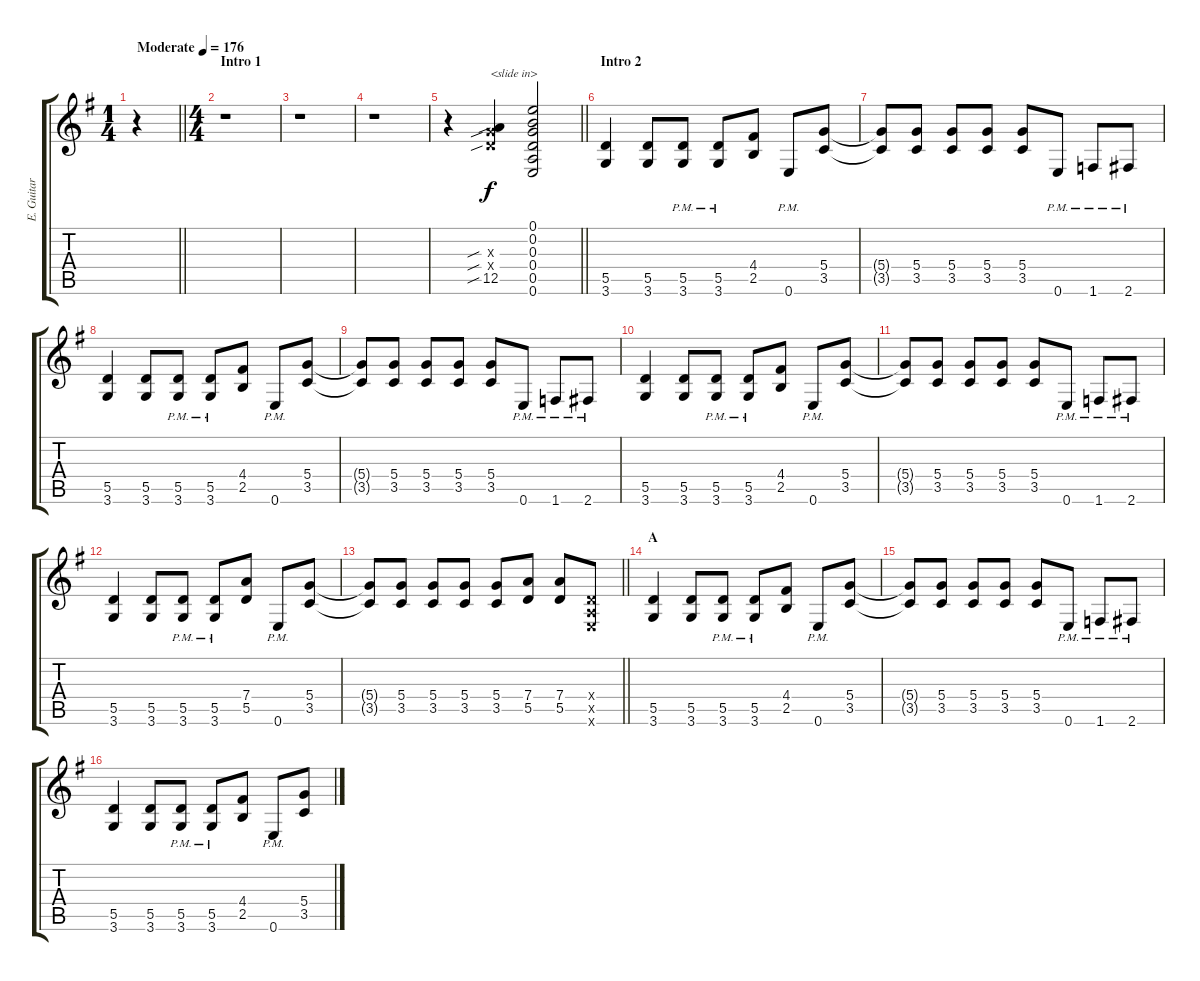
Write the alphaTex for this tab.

\track ("E. Guitar I" "E. Guitar ") {instrument overdrivenguitar}
\staff {score tabs}
\tuning (E4 B3 G3 D3 A2 E2) {hide}
\ts (1 4)
\tempo (176 "Moderate")
\clef g2
\barLineRight lightlight
\ks g
r.4{dy f instrument overdrivenguitar} |
\ts (4 4)
\section ("" "Intro 1")
r.1 |
r.1 |
r.1 |
\barLineRight lightlight
r.4 (0.3{sib x} 0.4{sib x} 12.5{sib}).4{txt "<slide in>"} (0.1 0.2 0.3 0.4 0.5 0.6).2 |
\section ("" "Intro 2")
(5.5 3.6).4 (5.5 3.6).8 (5.5{pm} 3.6{pm}).8 (5.5{pm} 3.6{pm}).8 (4.4 2.5).8 0.6{pm}.8 (5.4 3.5).8 |
(5.4{t} 3.5{t}).8 (5.4 3.5).8 (5.4 3.5).8 (5.4 3.5).8 (5.4 3.5).8 0.6{pm}.8 1.6{pm}.8 2.6{pm}.8 |
(5.5 3.6).4 (5.5 3.6).8 (5.5{pm} 3.6{pm}).8 (5.5{pm} 3.6{pm}).8 (4.4 2.5).8 0.6{pm}.8 (5.4 3.5).8 |
(5.4{t} 3.5{t}).8 (5.4 3.5).8 (5.4 3.5).8 (5.4 3.5).8 (5.4 3.5).8 0.6{pm}.8 1.6{pm}.8 2.6{pm}.8 |
(5.5 3.6).4 (5.5 3.6).8 (5.5{pm} 3.6{pm}).8 (5.5{pm} 3.6{pm}).8 (4.4 2.5).8 0.6{pm}.8 (5.4 3.5).8 |
(5.4{t} 3.5{t}).8 (5.4 3.5).8 (5.4 3.5).8 (5.4 3.5).8 (5.4 3.5).8 0.6{pm}.8 1.6{pm}.8 2.6{pm}.8 |
(5.5 3.6).4 (5.5 3.6).8 (5.5{pm} 3.6{pm}).8 (5.5{pm} 3.6{pm}).8 (7.4 5.5).8 0.6{pm}.8 (5.4 3.5).8 |
\barLineRight lightlight
(5.4{t} 3.5{t}).8 (5.4 3.5).8 (5.4 3.5).8 (5.4 3.5).8 (5.4 3.5).8 (7.4 5.5).8 (7.4 5.5).8 (0.4{x} 0.5{x} 0.6{x}).8 |
\section ("" "A")
(5.5 3.6).4 (5.5 3.6).8 (5.5{pm} 3.6{pm}).8 (5.5{pm} 3.6{pm}).8 (4.4 2.5).8 0.6{pm}.8 (5.4 3.5).8 |
(5.4{t} 3.5{t}).8 (5.4 3.5).8 (5.4 3.5).8 (5.4 3.5).8 (5.4 3.5).8 0.6{pm}.8 1.6{pm}.8 2.6{pm}.8 |
(5.5 3.6).4 (5.5 3.6).8 (5.5{pm} 3.6{pm}).8 (5.5{pm} 3.6{pm}).8 (4.4 2.5).8 0.6{pm}.8 (5.4 3.5).8
